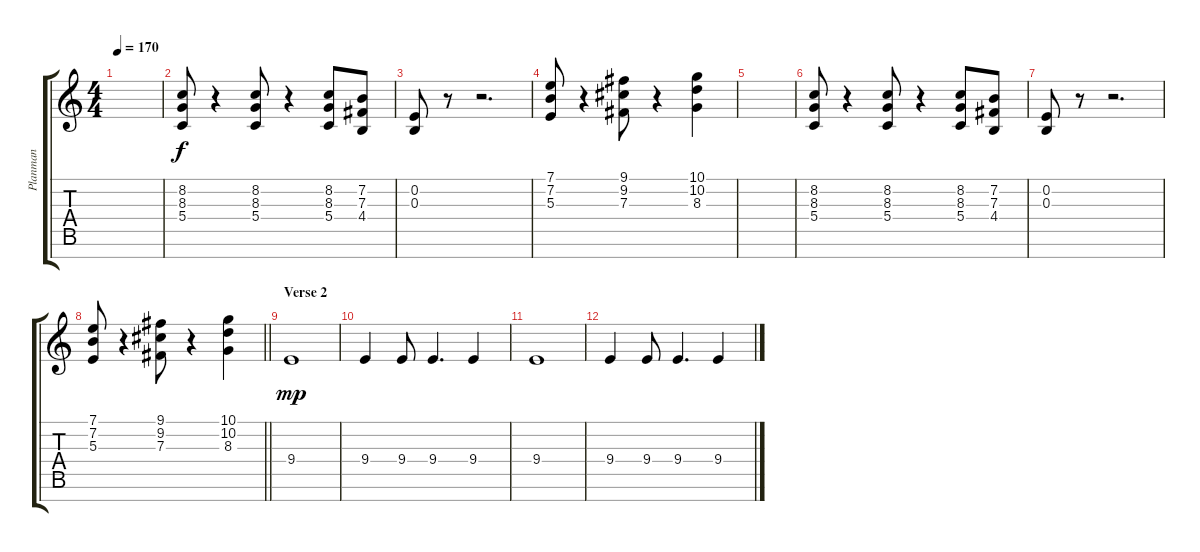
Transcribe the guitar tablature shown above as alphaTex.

\track ("Planman" "Planman") {instrument stringensemble1}
\staff {score tabs}
\tuning (A4 E4 B3 G3 D3 A2 E2) {hide}
\ts (4 4)
\tempo 170
\clef g2
\ks c
|
(8.2 8.3 5.4).8 r.4 (8.2 8.3 5.4).8 r.4 (8.2 8.3 5.4).8 (7.2 7.3 4.4).8 |
(0.2 0.3).8 r.8 r.2{d} |
(7.1 7.2 5.3).8 r.4 (9.1 9.2 7.3).8 r.4 (10.1 10.2 8.3).4 |
|
(8.2 8.3 5.4).8 r.4 (8.2 8.3 5.4).8 r.4 (8.2 8.3 5.4).8 (7.2 7.3 4.4).8 |
(0.2 0.3).8 r.8 r.2{d} |
\barLineRight lightlight
(7.1 7.2 5.3).8 r.4 (9.1 9.2 7.3).8 r.4 (10.1 10.2 8.3).4 |
\section ("" "Verse 2")
9.4.1{dy mp} |
9.4.4 9.4.8 9.4.4{d} 9.4.4 |
9.4.1 |
9.4.4 9.4.8 9.4.4{d} 9.4.4
